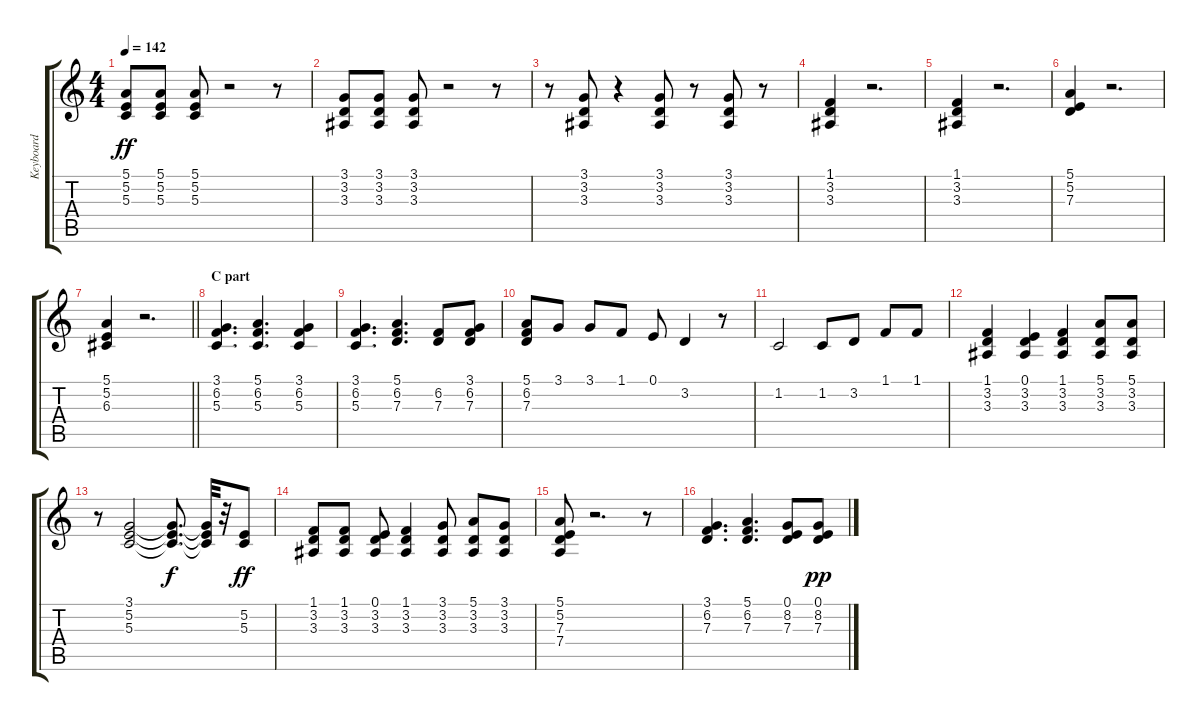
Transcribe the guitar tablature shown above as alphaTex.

\track ("Keyboard" "Keyboard") {instrument synthbrass1}
\staff {score tabs}
\tuning (E4 B3 G3 D3 A2 E2) {hide}
\ts (4 4)
\tempo 142
\clef g2
\ks c
(5.1 5.2 5.3).8{dy ff} (5.1 5.2 5.3).8 (5.1 5.2 5.3).8 r.2 r.8 |
(3.1 3.2 3.3).8 (3.1 3.2 3.3).8 (3.1 3.2 3.3).8 r.2 r.8 |
r.8 (3.1 3.2 3.3).8 r.4 (3.1 3.2 3.3).8 r.8 (3.1 3.2 3.3).8 r.8 |
(1.1 3.2 3.3).4 r.2{d} |
(1.1 3.2 3.3).4 r.2{d} |
(5.1 5.2 7.3).4 r.2{d} |
\barLineRight lightlight
(5.1 5.2 6.3).4 r.2{d} |
\section ("" "C part")
(3.1 6.2 5.3).4{d} (5.1 6.2 5.3).4{d} (3.1 6.2 5.3).4 |
(3.1 6.2 5.3).4{d} (5.1 6.2 7.3).4{d} (6.2 7.3).8{txt ""} (3.1 6.2 7.3).8 |
(5.1 6.2 7.3).8 3.1.8 3.1.8 1.1.8 0.1.8 3.2.4 r.8 |
1.2.2 1.2.8 3.2.8 1.1.8 1.1.8 |
(1.1 3.2 3.3).4 (0.1 3.2 3.3).4 (1.1 3.2 3.3).4 (5.1 3.2 3.3).8 (5.1 3.2 3.3).8 |
r.8 (3.1 5.2 5.3).2 (3.1{t} 5.2{t} 5.3{t}).8{d dy f} (3.1{t} 5.2{t} 5.3{t}).32 r.32 (5.2 5.3).8{dy ff} |
(1.1 3.2 3.3).8 (1.1 3.2 3.3).8 (0.1 3.2 3.3).8 (1.1 3.2 3.3).4 (3.1 3.2 3.3).8 (5.1 3.2 3.3).8 (3.1 3.2 3.3).8 |
(5.1 5.2 7.3 7.4).8 r.2{d} r.8 |
(3.1 6.2 7.3).4{d} (5.1 6.2 7.3).4{d} (0.1 8.2 7.3).8 (0.1 8.2 7.3).8{dy pp}
